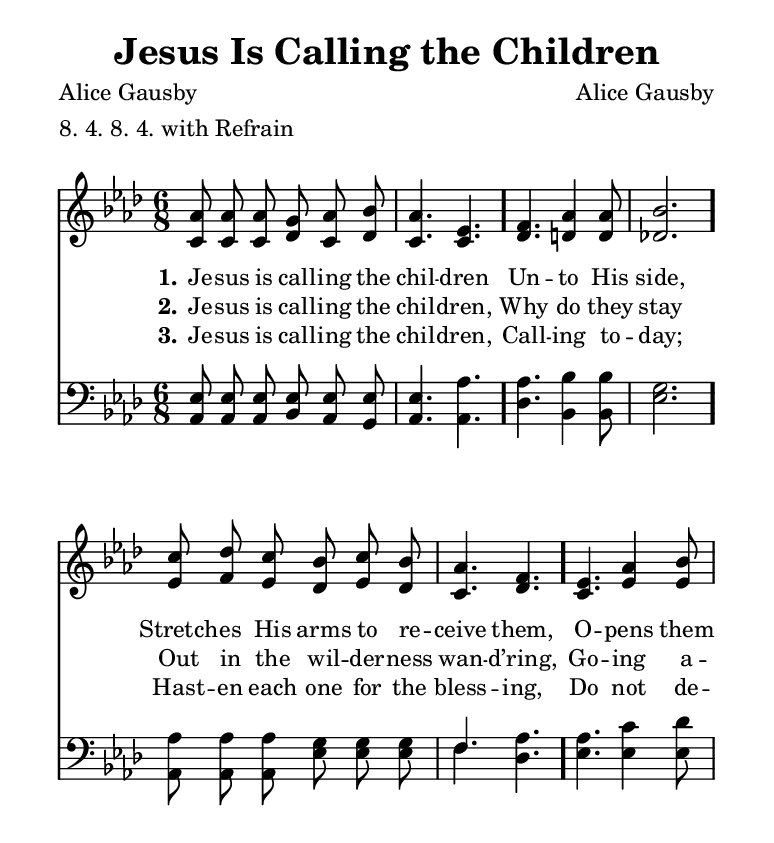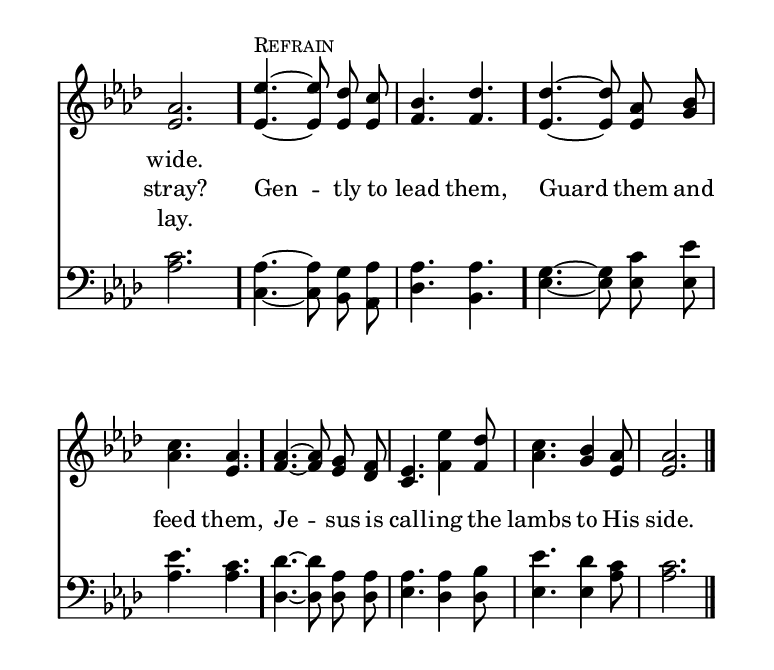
\include "common/global.ily"
\paper {
  \include "common/paper.ily"
  ragged-bottom = ##t
  system-count = #(cond (is-eogsized 4) (#t #f))
  system-system-spacing.padding = 8
}

\header{
  %children
  hymnnumber = "298"
  title = "Jesus Is Calling the Children"
  tunename = "Shepherd"
  meter = "8. 4. 8. 4. with Refrain"
  poet = "Alice Gausby"
  composer = "Alice Gausby"
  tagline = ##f
}

global = {
  \include "common/overrides.ily"
  \override Staff.TimeSignature.style = #'numbered
  \time 6/8
  \override Score.MetronomeMark.transparent = ##t % hide all fermata changes too
  \tempo 4=80
  \key aes \major
  \autoBeamOff
}

patternA = { c8 c c c c c | c4. c }
patternB = { c4. c4 c8 | c2. }
patternC = { c4. ~ c8 c8 c | c4. c }
patternD = { c4. ~ c8 c8 c | c4. c4 c8 | c4. c4 c8 | c2. }

notesSoprano = {
\global
\relative c'' {

  \changePitch \patternA { aes aes aes g aes bes | aes ees }
  \changePitch \patternB { f aes aes | bes }
  \changePitch \patternA { c des c bes c bes | aes f }
  \changePitch \patternB { ees aes bes | aes }

  << s^\markup { \small \caps "Refrain" }
  \changePitch \patternC { ees' ees des c | bes des } >>
  \changePitch \patternC { des des aes bes | c aes }
  \changePitch \patternD { aes aes g f | ees ees' des | c bes aes | aes }

  \bar "|."

}
}

notesAlto = {
\global
\relative e' {

  \changePitch \patternA { c c c des c des | c c }
  \changePitch \patternB { des d d | des! }
  \changePitch \patternA { ees f ees des ees des | c des }
  \changePitch \patternB { c ees ees | ees }

  \changePitch \patternC { ees ees ees ees | f f }
  \changePitch \patternC { ees ees ees g | aes ees }
  \changePitch \patternD { f f ees des | c f f | aes g ees | ees }

}
}

notesTenor = {
\global
\relative a {

  \changePitch \patternA { ees ees ees ees ees ees | ees aes }
  \changePitch \patternB { aes bes bes | g }
  \changePitch \patternA { aes aes aes g g g | f aes }
  \changePitch \patternB { aes c des | c }

  \changePitch \patternC { aes aes g aes | aes aes }
  \changePitch \patternC { g g c ees | ees c }
  \changePitch \patternD { des des aes aes | aes aes bes | ees des c | c }

}
}

notesBass = {
\global
\relative f, {

  \changePitch \patternA { aes aes aes bes aes g | aes aes }
  \changePitch \patternB { des bes bes | ees }
  \changePitch \patternA { aes, aes aes ees' ees ees | f des }
  \changePitch \patternB { ees ees ees | aes }

  \changePitch \patternC { c, c bes aes | des bes }
  \changePitch \patternC { ees ees ees ees | aes aes }
  \changePitch \patternD { des, des des des | ees des des | ees ees aes | aes }

}
}

Refrain = \lyricmode {

Gen -- tly to lead them, \bar "."
Guard them and feed them, \bar "."
Je -- sus is call -- ing the lambs to His side. \bar "."

}

wordsA = \lyricmode {
\set stanza = "1."

Je -- sus is call -- ing the chil -- dren \bar "."
Un -- to His side, \bar "."
Stretch -- es His arms to re -- ceive them, \bar "."
O -- pens them wide. \bar "."

}

wordsB = \lyricmode {
\set stanza = "2."

Je -- sus is call -- ing the chil -- dren,
Why do they stay
Out in the wil -- der -- ness wan -- d’ring,
Go -- ing a -- stray?

\Refrain

}

wordsC = \lyricmode {
\set stanza = "3."

Je -- sus is call -- ing the chil -- dren,
Call -- ing to -- day;
Hast -- en each one for the bless -- ing,
Do not de -- lay.

}

\score {
  \context ChoirStaff <<
    \context Staff = upper <<
      \set Staff.autoBeaming = ##f
      \set ChoirStaff.systemStartDelimiter = #'SystemStartBar
      \set ChoirStaff.printPartCombineTexts = ##f
      \partcombine #'(2 . 9) \notesSoprano \notesAlto
      \context NullVoice = sopranos { \voiceOne << \notesSoprano >> }
      \context Lyrics = one   \lyricsto sopranos \wordsA
      \context Lyrics = two   \lyricsto sopranos \wordsB
      \context Lyrics = three \lyricsto sopranos \wordsC
    >>
    \context Staff = men <<
      \set Staff.autoBeaming = ##f
      \clef bass
      \set ChoirStaff.printPartCombineTexts = ##f
      \partcombine #'(2 . 9) \notesTenor \notesBass
    >>
  >>
  \layout {
    \include "common/layout.ily"
  }
  \midi{
    \include "common/midi.ily"
  }
}

\version "2.19.49"  % necessary for upgrading to future LilyPond versions.

% vi:set et ts=2 sw=2 ai nocindent syntax=lilypond:
